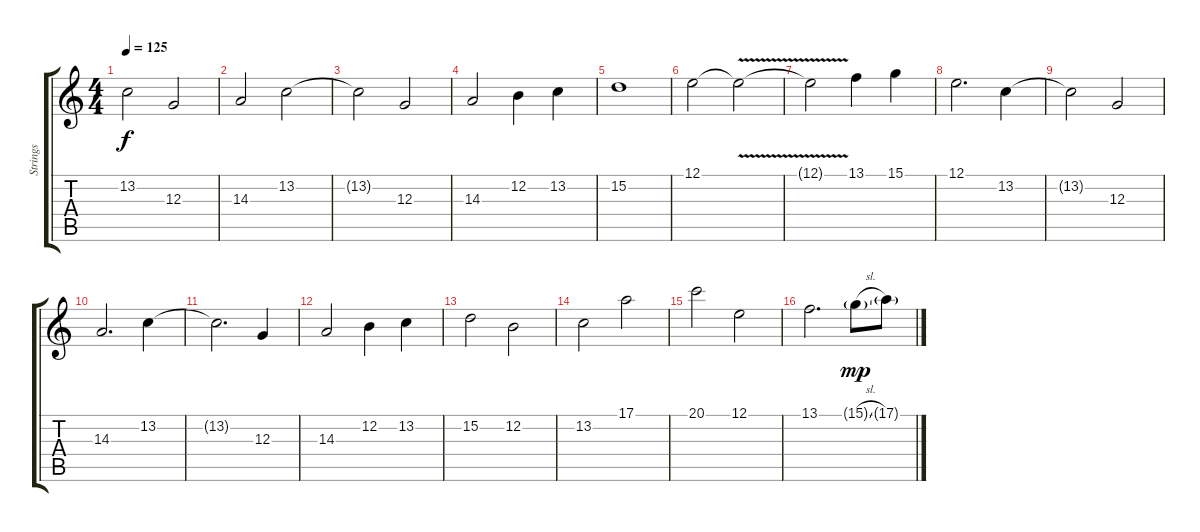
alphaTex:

\track ("Strings" "Strings") {instrument stringensemble1}
\staff {score tabs}
\tuning (E4 B3 G3 D3 A2 E2) {hide}
\ts (4 4)
\tempo 125
\clef g2
\ks c
13.2{t}.2{dy f} 12.3.2 |
14.3.2 13.2.2 |
13.2{t}.2 12.3.2 |
14.3.2 12.2.4 13.2.4 |
15.2.1 |
12.1.2 12.1{v t}.2 |
12.1{t}.2 13.1.4 15.1.4 |
12.1.2{d} 13.2.4 |
13.2{t}.2 12.3.2 |
14.3.2{d} 13.2.4 |
13.2{t}.2{d} 12.3.4 |
14.3.2 12.2.4 13.2.4 |
15.2.2 12.2.2 |
13.2.2 17.1.2 |
20.1.2 12.1.2 |
13.1.2{d} 15.1{sl g}.8{dy mp} 17.1{g}.8
